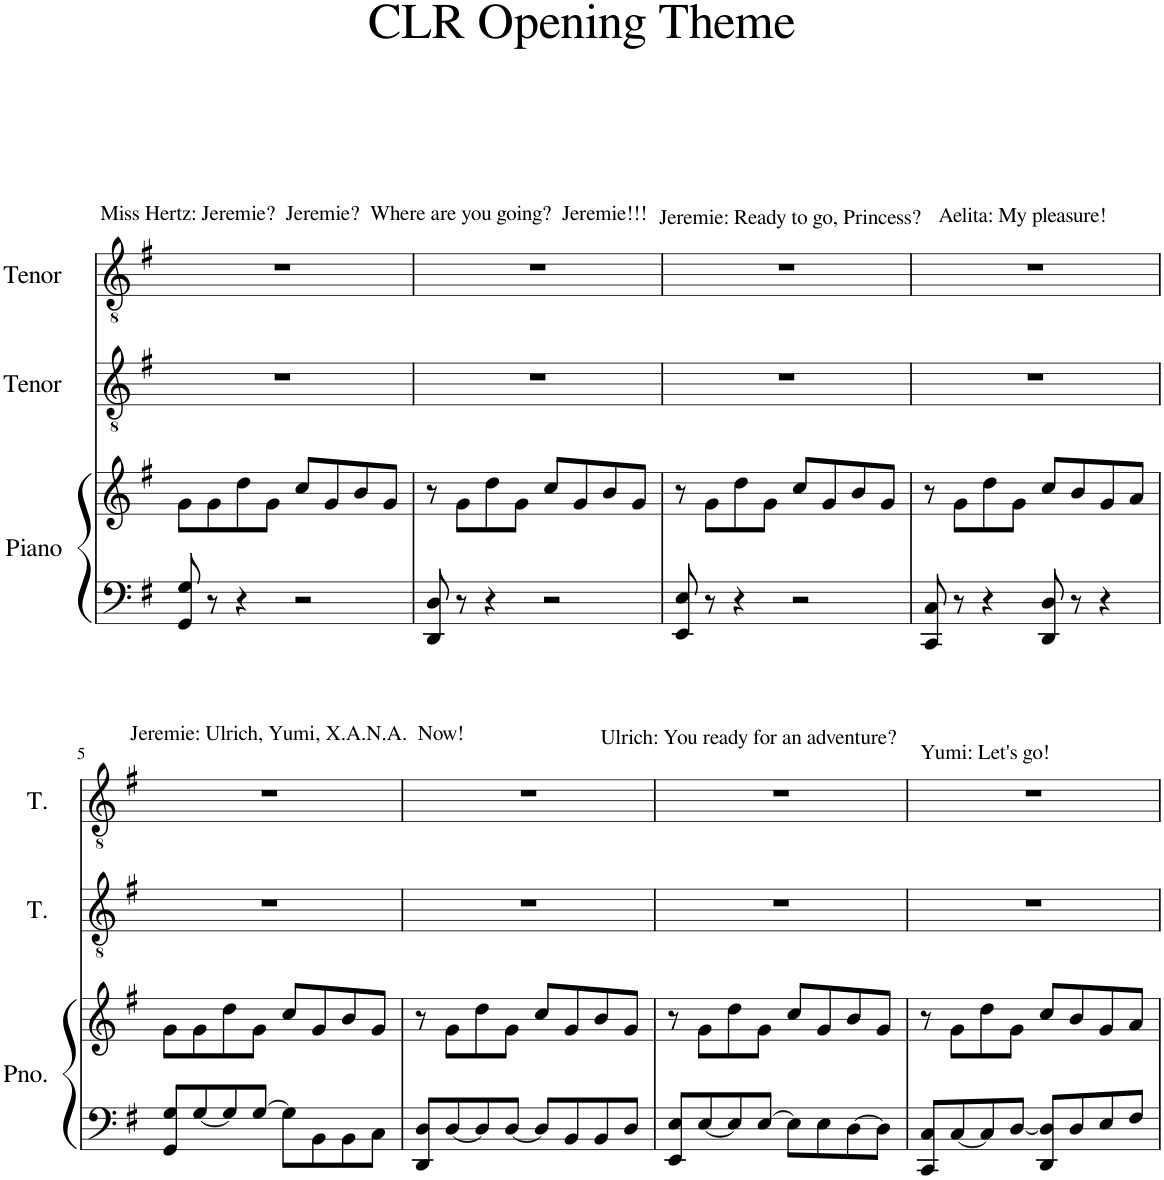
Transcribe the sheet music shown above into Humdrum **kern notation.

**kern	**kern	**kern	**kern
*part3	*part3	*part2	*part1
*staff4	*staff3	*staff2	*staff1
*I"Piano	*	*I"Tenor	*I"Tenor
*I'Pno.	*	*I'T.	*I'T.
*clefF4	*clefG2	*clefGv2	*clefGv2
*k[f#]	*k[f#]	*k[f#]	*k[f#]
=1	=1	=1	=1
!	!	!	!LO:TX:a:t=Miss Hertz&colon; Jeremie?  Jeremie?  Where are you going?  Jeremie!!!
8GG/ 8G/	8g\L	1r	1r
8r	8g\	.	.
4r	8dd\	.	.
.	8g\J	.	.
2r	8cc/L	.	.
.	8g/	.	.
.	8b/	.	.
.	8g/J	.	.
=2	=2	=2	=2
8DD/ 8D/	8r	1r	1r
8r	8g\L	.	.
4r	8dd\	.	.
.	8g\J	.	.
2r	8cc/L	.	.
.	8g/	.	.
.	8b/	.	.
.	8g/J	.	.
=3	=3	=3	=3
!	!	!	!LO:TX:a:t=Jeremie&colon; Ready to go, Princess?
8EE/ 8E/	8r	1r	1r
8r	8g\L	.	.
4r	8dd\	.	.
.	8g\J	.	.
2r	8cc/L	.	.
.	8g/	.	.
.	8b/	.	.
.	8g/J	.	.
=4	=4	=4	=4
!	!	!	!LO:TX:a:t=Aelita&colon; My pleasure!
8CC/ 8C/	8r	1r	1r
8r	8g\L	.	.
4r	8dd\	.	.
.	8g\J	.	.
8DD/ 8D/	8cc/L	.	.
8r	8b/	.	.
4r	8g/	.	.
.	8a/J	.	.
!!LO:LB:g=z
=5	=5	=5	=5
!	!	!	!LO:TX:a:t=Jeremie&colon; Ulrich, Yumi, X.A.N.A.  Now!
8GG/ 8G/L	8g\L	1r	1r
[8G/	8g\	.	.
8G/]	8dd\	.	.
[8G/J	8g\J	.	.
8G\L]	8cc/L	.	.
8BB\	8g/	.	.
8BB\	8b/	.	.
8C\J	8g/J	.	.
=6	=6	=6	=6
8DD/ 8D/L	8r	1r	1r
[8D/	8g\L	.	.
8D/]	8dd\	.	.
[8D/J	8g\J	.	.
8D/L]	8cc/L	.	.
8BB/	8g/	.	.
8BB/	8b/	.	.
8D/J	8g/J	.	.
=7	=7	=7	=7
!	!	!	!LO:TX:a:t=Ulrich&colon; You ready for an adventure?
8EE/ 8E/L	8r	1r	1r
[8E/	8g\L	.	.
8E/]	8dd\	.	.
[8E/J	8g\J	.	.
8E\L]	8cc/L	.	.
8E\	8g/	.	.
[8D\	8b/	.	.
8D\J]	8g/J	.	.
=8	=8	=8	=8
!	!	!	!LO:TX:a:t=Yumi&colon; Let's go!
8CC/ 8C/L	8r	1r	1r
[8C/	8g\L	.	.
8C/]	8dd\	.	.
[8D/J	8g\J	.	.
8DD/ 8D/]L	8cc/L	.	.
8D/	8b/	.	.
8E/	8g/	.	.
8F#/J	8a/J	.	.
=	=	=	=
*-	*-	*-	*-
